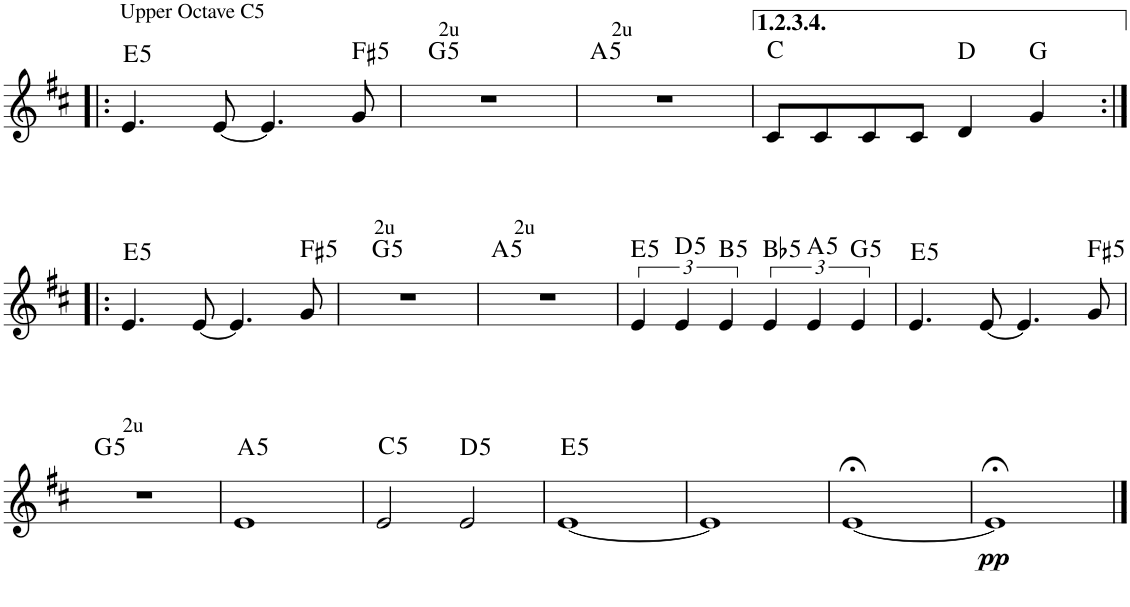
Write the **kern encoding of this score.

**kern	**dynam	**harte
*part1	*part1	*part1
*staff1	*staff1	*
*I"Piano	*	*
*I'Pno.	*	*
!!LO:PB:g=z
*clefG2	*	*
*k[f#c#]	*	*
*M4/4	*	*
=1!|:	=1!|:	=1!|:
!LO:TX:a:t=Upper Octave C5	!	!LO:H:kt=5
4.e/	.	E:(1,5)
[8e/	.	.
4.e/]	.	.
!	!	!LO:H:kt=5
8g/	.	F#:(1,5)
=2	=2	=2
!LO:TX:a:t=2u	!	!LO:H:kt=5
1r	.	G:(1,5)
=3	=3	=3
!LO:TX:a:t=2u	!	!LO:H:kt=5
1r	.	A:(1,5)
=4	=4	=4
8c#/L	.	C:maj
8c#/	.	.
8c#/	.	.
8c#/J	.	.
4d/	.	D:maj
4g/	.	G:maj
!!LO:LB:g=z
=1:|!|:	=1:|!|:	=1:|!|:
!	!	!LO:H:kt=5
4.e/	.	E:(1,5)
[8e/	.	.
4.e/]	.	.
!	!	!LO:H:kt=5
8g/	.	F#:(1,5)
=2	=2	=2
!LO:TX:a:t=2u	!	!LO:H:kt=5
1r	.	G:(1,5)
=3	=3	=3
!LO:TX:a:t=2u	!	!LO:H:kt=5
1r	.	A:(1,5)
=4	=4	=4
!	!	!LO:H:kt=5
6e/	.	E:(1,5)
!	!	!LO:H:kt=5
6e/	.	D:(1,5)
!	!	!LO:H:kt=5
6e/	.	B:(1,5)
!	!	!LO:H:kt=5
6e/	.	Bb:(1,5)
!	!	!LO:H:kt=5
6e/	.	A:(1,5)
!	!	!LO:H:kt=5
6e/	.	G:(1,5)
=5	=5	=5
!	!	!LO:H:kt=5
4.e/	.	E:(1,5)
[8e/	.	.
4.e/]	.	.
!	!	!LO:H:kt=5
8g/	.	F#:(1,5)
!!LO:LB:g=z
=1	=1	=1
!LO:TX:a:t=2u	!	!LO:H:kt=5
1r	.	G:(1,5)
=2	=2	=2
!	!	!LO:H:kt=5
1e	.	A:(1,5)
=3	=3	=3
!	!	!LO:H:kt=5
2e/	.	C:(1,5)
!	!	!LO:H:kt=5
2e/	.	D:(1,5)
=4	=4	=4
!	!	!LO:H:kt=5
[1e	.	E:(1,5)
=5	=5	=5
1e]	.	.
=6	=6	=6
[1e;<	.	.
=7	=7	=7
!	!LO:DY:b	!
1e;<]	pp	.
==	==	==
*-	*-	*-
